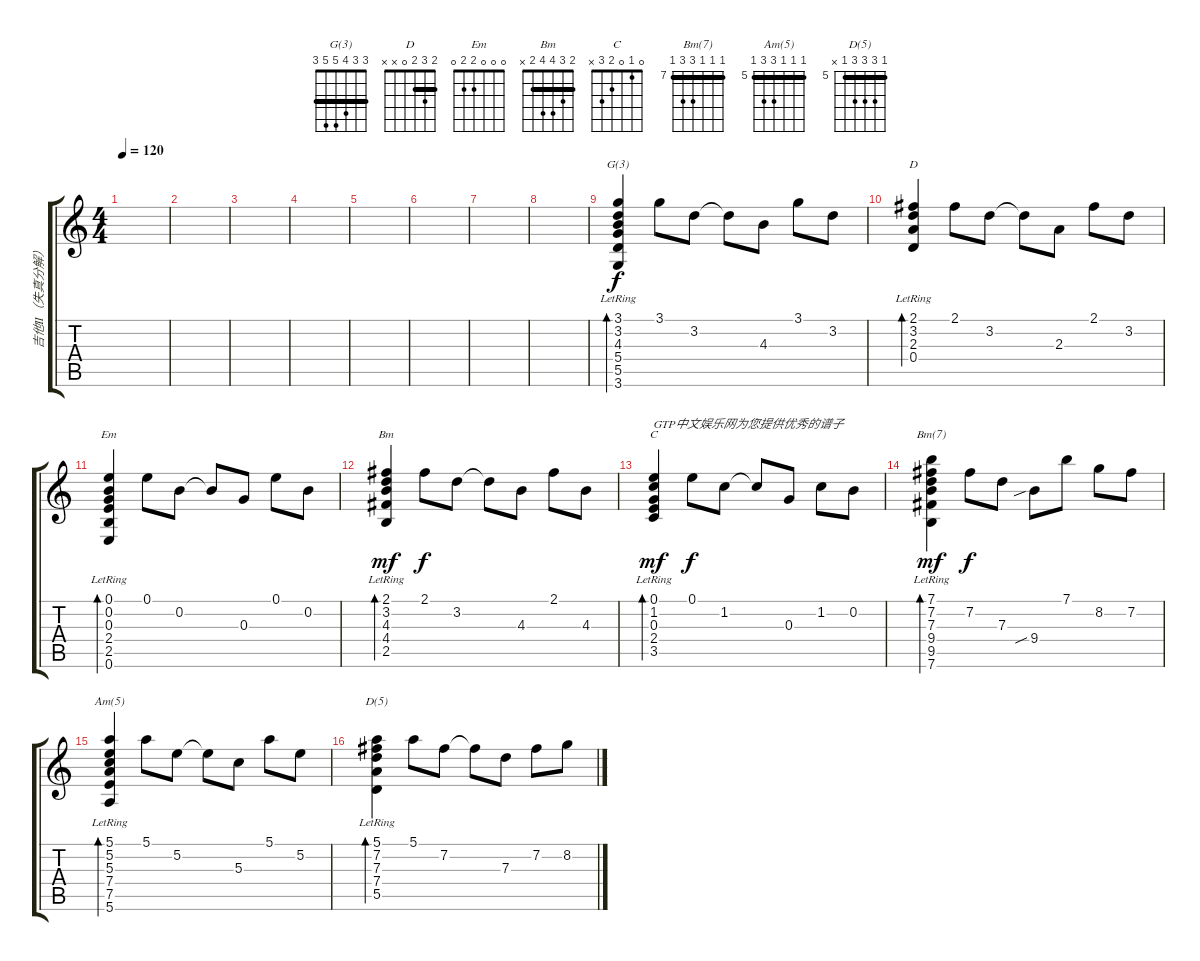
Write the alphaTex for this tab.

\track ("吉他Ⅱ（失真分解）" "吉他Ⅱ（失真分解）") {instrument distortionguitar}
\staff {score tabs}
\tuning (E4 B3 G3 D3 A2 E2) {hide}
\chord ("G(3)" 3 3 4 5 5 3) {barre 3}
\chord ("D" 2 3 2 0 x x) {barre 2}
\chord ("Em" 0 0 0 2 2 0)
\chord ("Bm" 2 3 4 4 2 x) {barre 2}
\chord ("C" 0 1 0 2 3 x)
\chord ("Bm(7)" 7 7 7 9 9 7) {firstfret 7 barre 7}
\chord ("Am(5)" 5 5 5 7 7 5) {firstfret 5 barre 5}
\chord ("D(5)" 5 7 7 7 5 x) {firstfret 5 barre 5}
\ts (4 4)
\tempo 120
\clef g2
\ks c
|
|
|
|
|
|
|
|
(3.1{lr} 3.2{lr} 4.3{lr} 5.4{lr} 5.5{lr} 3.6{lr}).4{bd 60 ch "G(3)"} 3.1.8 3.2.8 3.2{t}.8 4.3.8 3.1.8 3.2.8 |
(2.1{lr} 3.2{lr} 2.3{lr} 0.4{lr}).4{bd 60 ch "D"} 2.1.8 3.2.8 3.2{t}.8 2.3.8 2.1.8 3.2.8 |
(0.1{lr} 0.2{lr} 0.3{lr} 2.4{lr} 2.5{lr} 0.6{lr}).4{bd 60 ch "Em"} 0.1.8 0.2.8 0.2{t}.8 0.3.8 0.1.8 0.2.8 |
(2.1{lr} 3.2{lr} 4.3{lr} 4.4{lr} 2.5{lr}).4{bd 30 ch "Bm" dy mf} 2.1.8{dy f} 3.2.8 3.2{t}.8 4.3.8 2.1.8 4.3.8 |
(0.1{lr} 1.2{lr} 0.3{lr} 2.4{lr} 3.5{lr}).4{bd 30 ch "C" txt "GTP中文娱乐网为您提供优秀的谱子" dy mf} 0.1.8{dy f} 1.2.8 1.2{t}.8 0.3.8 1.2.8 0.2.8 |
(7.1{lr} 7.2{lr} 7.3{lr} 9.4{lr} 9.5{lr} 7.6{lr}).4{bd 30 ch "Bm(7)" dy mf} 7.2.8{dy f} 7.3.8 9.4{sib}.8 7.1.8 8.2.8 7.2.8 |
(5.1{lr} 5.2{lr} 5.3{lr} 7.4{lr} 7.5{lr} 5.6{lr}).4{bd 60 ch "Am(5)"} 5.1.8 5.2.8 5.2{t}.8 5.3.8 5.1.8 5.2.8 |
(5.1{lr} 7.2{lr} 7.3{lr} 7.4{lr} 5.5{lr}).4{bd 60 ch "D(5)"} 5.1.8 7.2.8 7.2{t}.8 7.3.8 7.2.8 8.2.8
